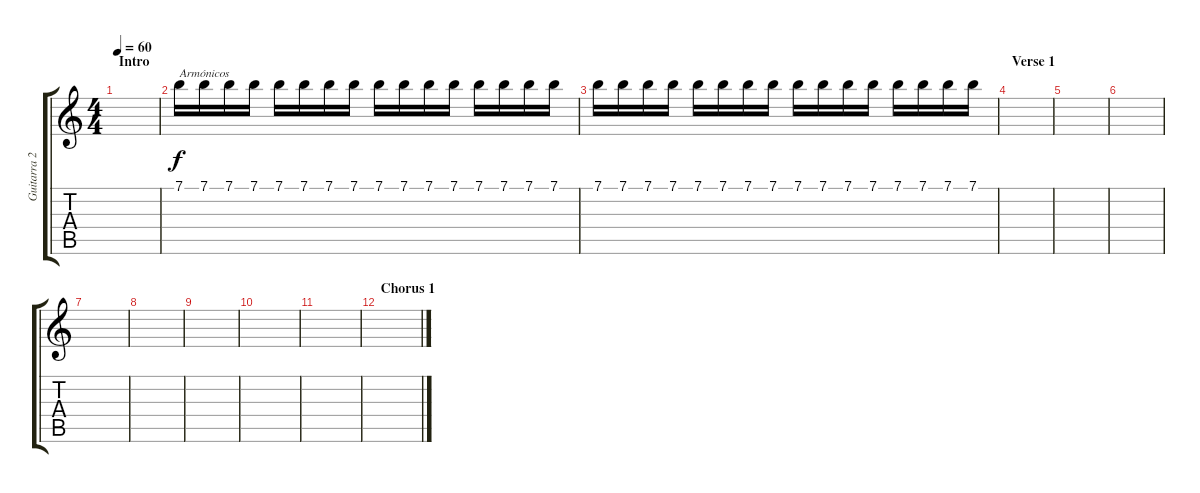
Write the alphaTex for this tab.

\track ("Guitarra 2" "Guitarra 2") {instrument overdrivenguitar}
\staff {score tabs}
\tuning (E4 B3 G3 D3 A2 E2) {hide}
\ts (4 4)
\section ("" "Intro")
\tempo 60
\clef g2
\ks c
|
7.1.16{txt "Armónicos" instrument guitarharmonics} 7.1.16 7.1.16 7.1.16 7.1.16 7.1.16 7.1.16 7.1.16 7.1.16 7.1.16 7.1.16 7.1.16 7.1.16 7.1.16 7.1.16 7.1.16 |
7.1.16 7.1.16 7.1.16 7.1.16 7.1.16 7.1.16 7.1.16 7.1.16 7.1.16 7.1.16 7.1.16 7.1.16 7.1.16 7.1.16 7.1.16 7.1.16 |
\section ("" "Verse 1")
|
|
|
|
|
|
|
|
\section ("" "Chorus 1")
